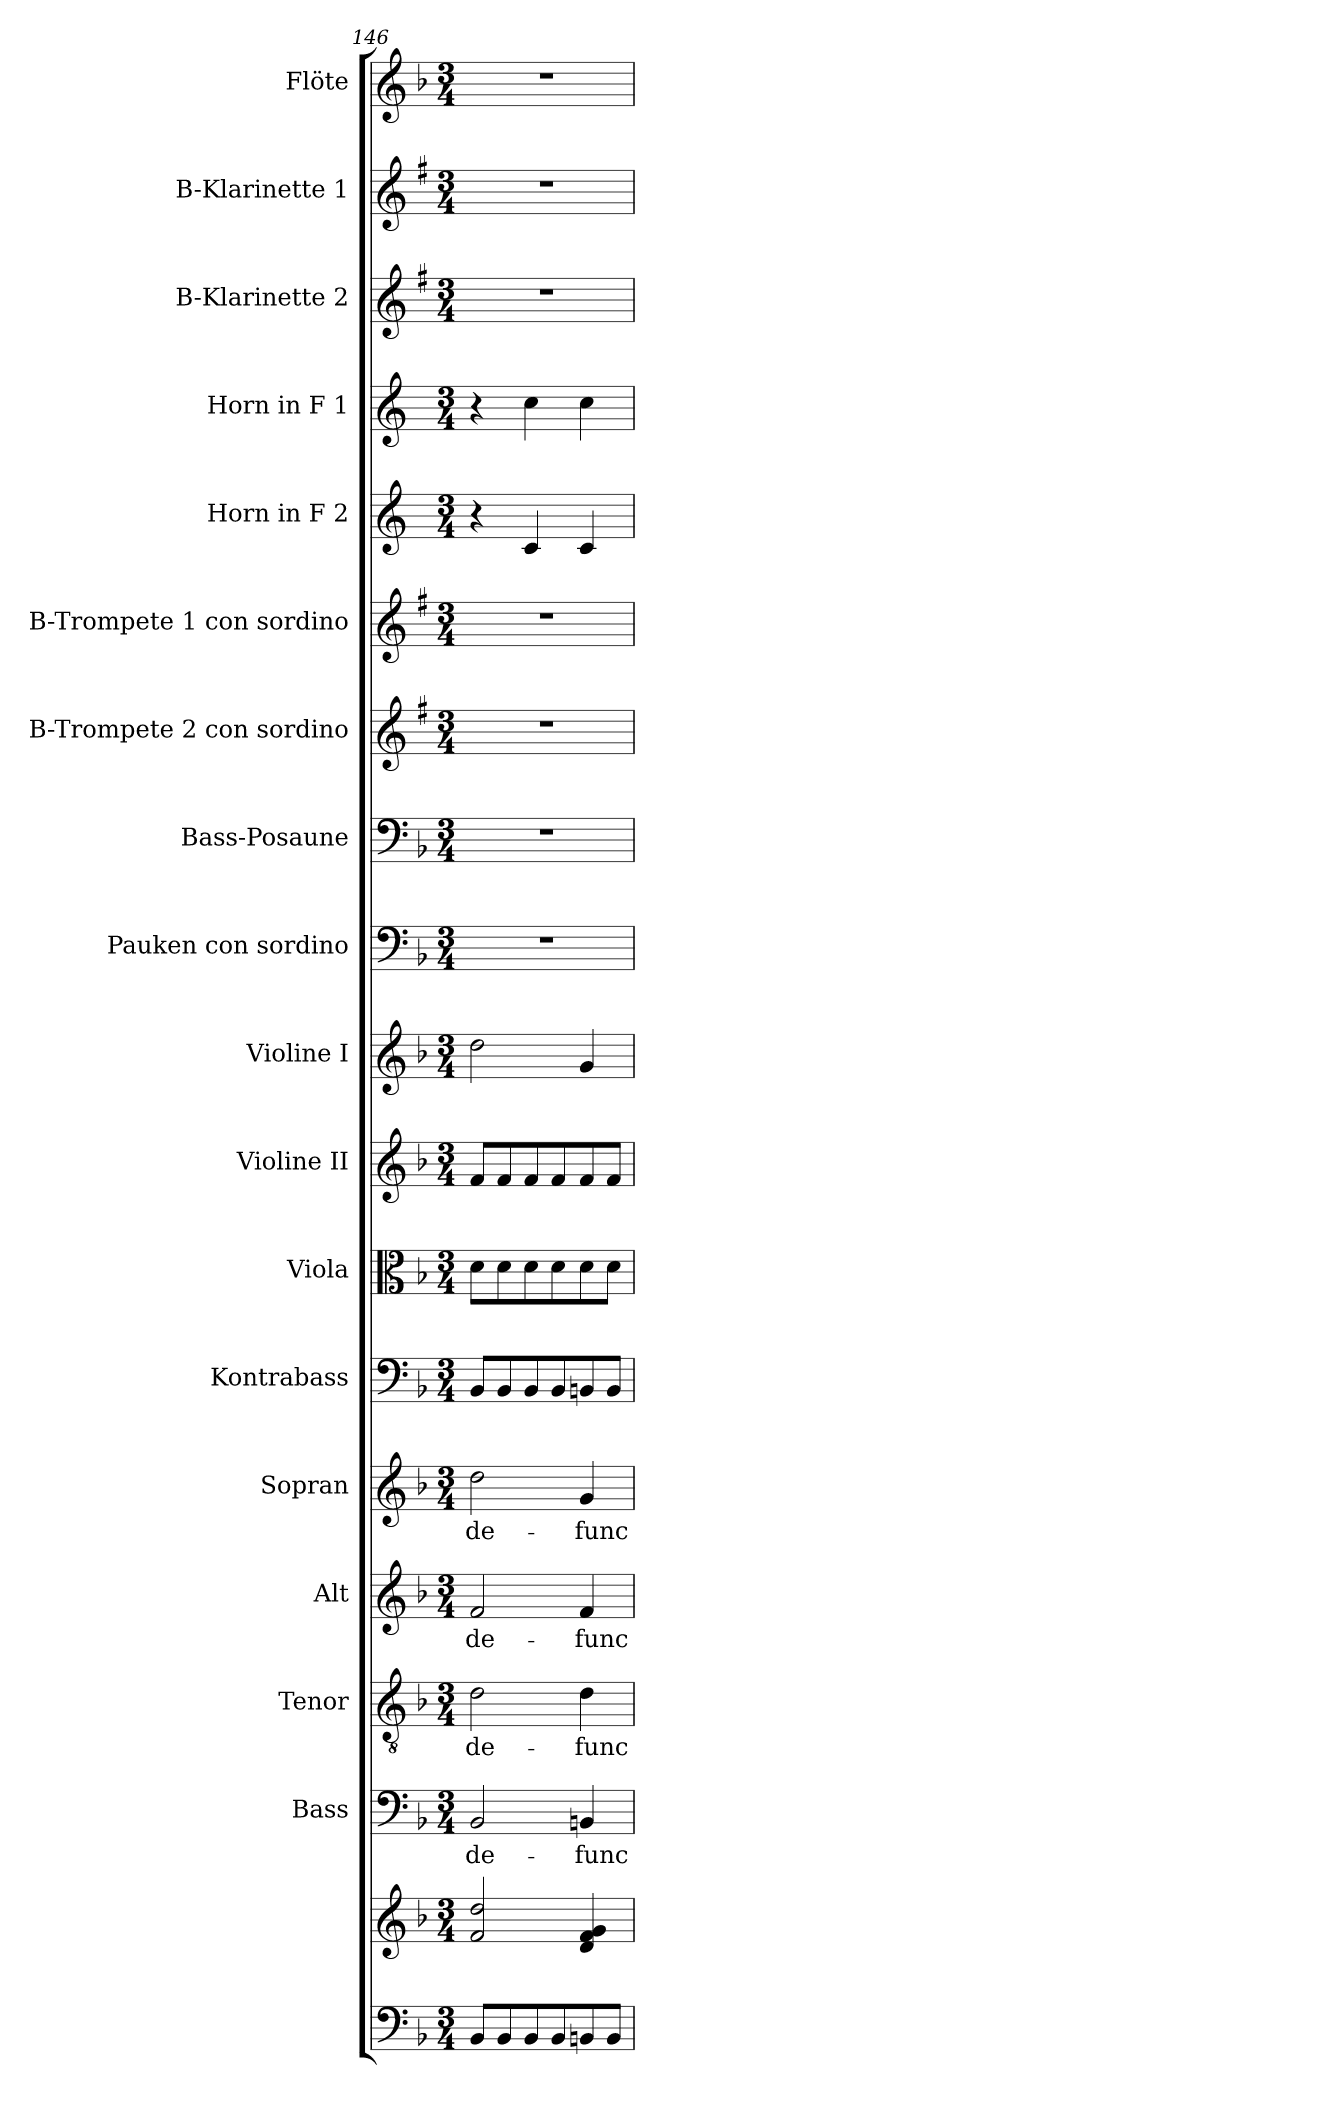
**kern	**kern	**kern	**text	**kern	**text	**kern	**text	**kern	**text	**kern	**kern	**kern	**kern	**kern	**kern	**kern	**kern	**kern	**kern	**kern	**kern	**kern
*part18	*part18	*part17	*part17	*part16	*part16	*part15	*part15	*part14	*part14	*part13	*part12	*part11	*part10	*part9	*part8	*part7	*part6	*part5	*part4	*part3	*part2	*part1
*staff19	*staff18	*staff17	*staff17	*staff16	*staff16	*staff15	*staff15	*staff14	*staff14	*staff13	*staff12	*staff11	*staff10	*staff9	*staff8	*staff7	*staff6	*staff5	*staff4	*staff3	*staff2	*staff1
*	*	*I"Bass	*	*I"Tenor	*	*I"Alt	*	*I"Sopran	*	*I"Kontrabass	*I"Viola	*I"Violine II	*I"Violine I	*I"Pauken con sordino	*I"Bass-Posaune	*I"B-Trompete 2 con sordino	*I"B-Trompete 1 con sordino	*I"Horn in F 2	*I"Horn in F 1	*I"B-Klarinette 2	*I"B-Klarinette 1	*I"Flöte
*	*	*I'B.	*	*I'T.	*	*I'A.	*	*I'S.	*	*I'Kb.	*I'Vla.	*I'Vl. II	*I'Vl. I	*I'Pk.	*I'B. Pos.	*I'B Trp. 2	*I'B Trp. 1	*	*	*I'B Kl. 2	*I'B Kl. 1	*I'Fl.
*clefF4	*clefG2	*clefF4	*	*clefGv2	*	*clefG2	*	*clefG2	*	*clefF4	*clefC3	*clefG2	*clefG2	*clefF4	*clefF4	*clefG2	*clefG2	*clefG2	*clefG2	*clefG2	*clefG2	*clefG2
*	*	*	*	*	*	*	*	*	*	*ITrd7c12	*	*	*	*	*	*ITrd1c2	*ITrd1c2	*ITrd4c7	*ITrd4c7	*ITrd1c2	*ITrd1c2	*
*k[b-]	*k[b-]	*k[b-]	*	*k[b-]	*	*k[b-]	*	*k[b-]	*	*k[b-]	*k[b-]	*k[b-]	*k[b-]	*k[b-]	*k[b-]	*k[b-]	*k[b-]	*k[b-]	*k[b-]	*k[b-]	*k[b-]	*k[b-]
*F:	*F:	*F:	*	*F:	*	*F:	*	*F:	*	*F:	*F:	*F:	*F:	*F:	*F:	*F:	*F:	*F:	*F:	*F:	*F:	*F:
*M3/4	*M3/4	*M3/4	*	*M3/4	*	*M3/4	*	*M3/4	*	*M3/4	*M3/4	*M3/4	*M3/4	*M3/4	*M3/4	*M3/4	*M3/4	*M3/4	*M3/4	*M3/4	*M3/4	*M3/4
=146	=146	=146	=146	=146	=146	=146	=146	=146	=146	=146	=146	=146	=146	=146	=146	=146	=146	=146	=146	=146	=146	=146
!	!	!	!LO:LY:b	!	!LO:LY:b	!	!LO:LY:b	!	!LO:LY:b	!	!	!	!	!	!	!	!	!	!	!	!	!
8BB-/L	2f/ 2dd/	2BB-/	de-	2d\	de-	2f/	de-	2dd\	de-	8BBB-/L	8d\L	8f/L	2dd\	2.r	2.r	2.r	2.r	4r	4r	2.r	2.r	2.r
8BB-/	.	.	.	.	.	.	.	.	.	8BBB-/	8d\	8f/	.	.	.	.	.	.	.	.	.	.
8BB-/	.	.	.	.	.	.	.	.	.	8BBB-/	8d\	8f/	.	.	.	.	.	4F/	4f\	.	.	.
8BB-/	.	.	.	.	.	.	.	.	.	8BBB-/	8d\	8f/	.	.	.	.	.	.	.	.	.	.
!	!	!	!LO:LY:b	!	!LO:LY:b	!	!LO:LY:b	!	!LO:LY:b	!	!	!	!	!	!	!	!	!	!	!	!	!
8BBn/	4d/ 4f/ 4g/	4BBn/	-func-	4d\	-func-	4f/	-func-	4g/	-func-	8BBBn/	8d\	8f/	4g/	.	.	.	.	4F/	4f\	.	.	.
8BB/J	.	.	.	.	.	.	.	.	.	8BBB/J	8d\J	8f/J	.	.	.	.	.	.	.	.	.	.
=	=	=	=	=	=	=	=	=	=	=	=	=	=	=	=	=	=	=	=	=	=	=
*-	*-	*-	*-	*-	*-	*-	*-	*-	*-	*-	*-	*-	*-	*-	*-	*-	*-	*-	*-	*-	*-	*-
